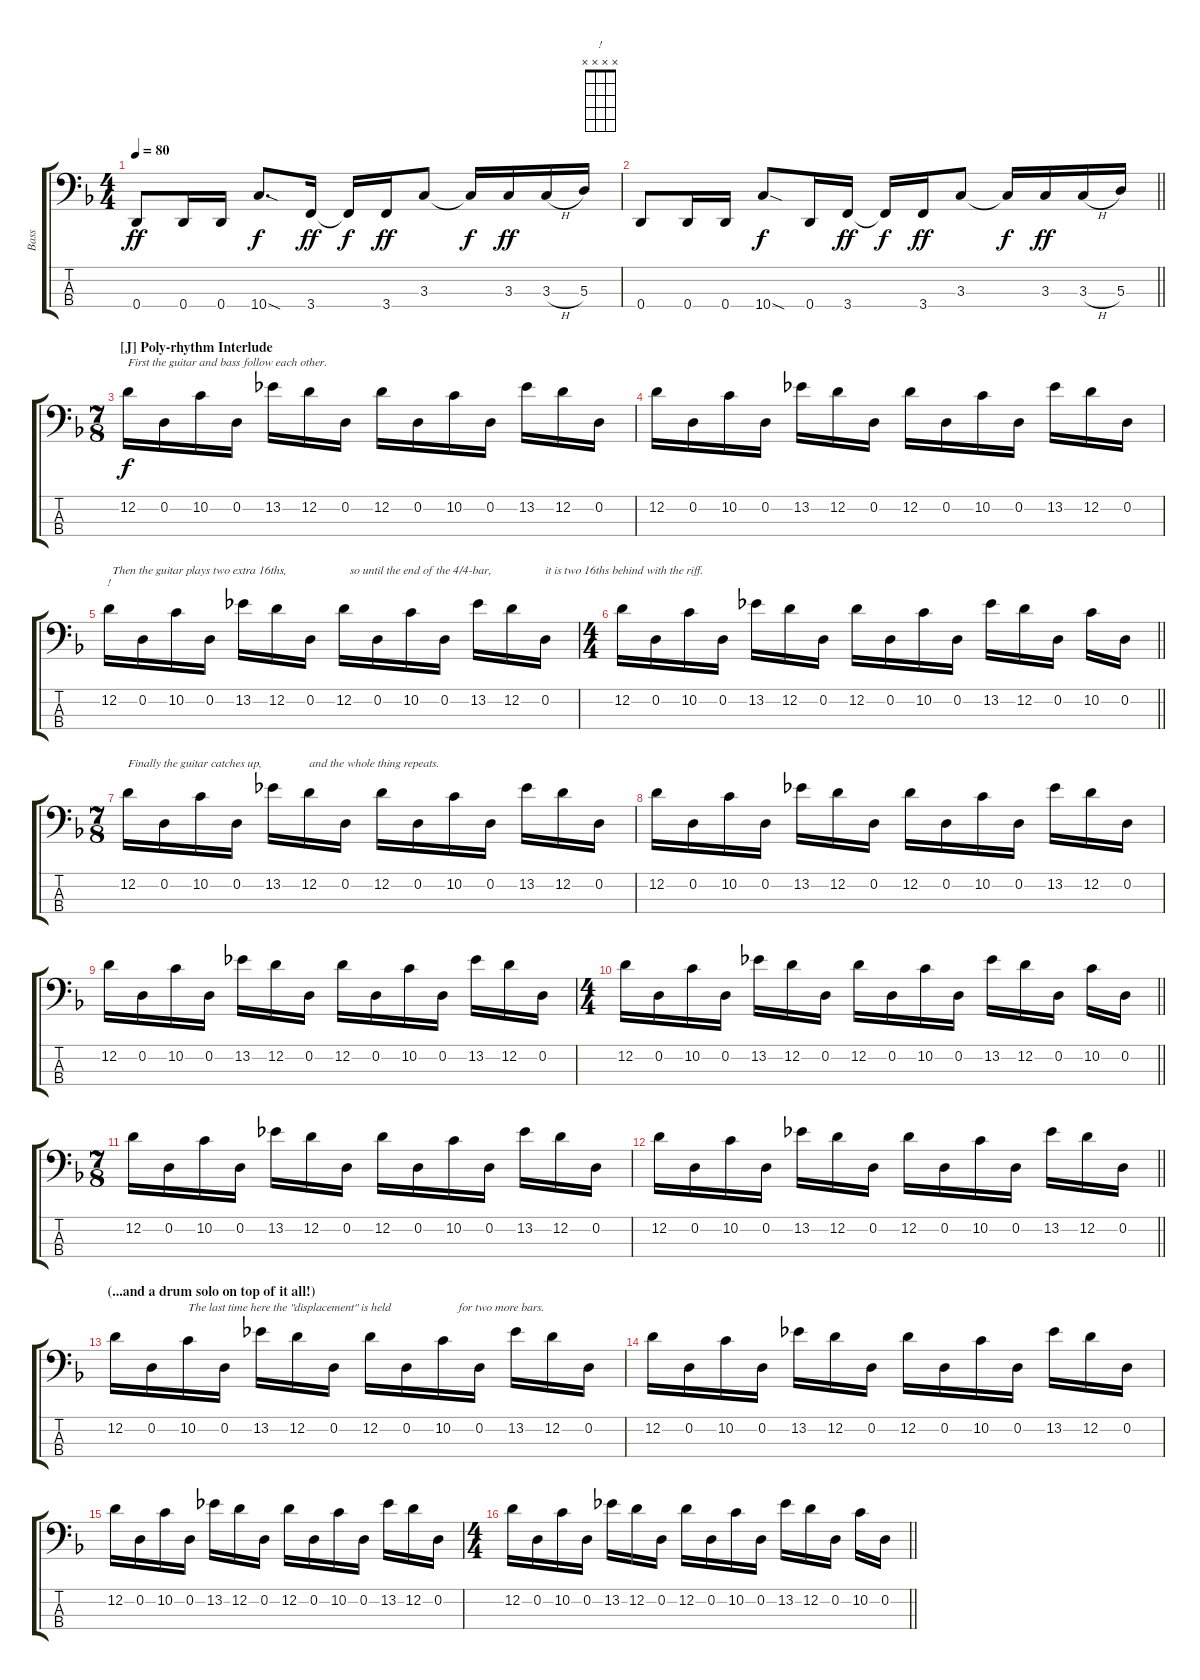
\track ("Bass" "Bass") {instrument electricbasspick}
\staff {score tabs}
\tuning (G2 D2 A1 D1) {hide}
\chord ("!" x x x x)
\ts (4 4)
\tempo 80
\clef f4
\ks dminor
0.4.8{dy ff} 0.4.16 0.4.16 10.4{sod}.8{d dy f} 3.4.16{dy ff} 3.4{t}.16{dy f} 3.4.16{dy ff} 3.3.8 3.3{t}.16{dy f} 3.3.16{dy ff} 3.3{h}.16 5.3.16 |
\barLineRight lightlight
0.4.8 0.4.16 0.4.16 10.4{sod}.8{dy f} 0.4.16 3.4.16{dy ff} 3.4{t}.16{dy f} 3.4.16{dy ff} 3.3.8 3.3{t}.16{dy f} 3.3.16{dy ff} 3.3{h}.16 5.3.16 |
\ts (7 8)
\section ("" "[J] Poly-rhythm Interlude")
12.2.16{txt "First the guitar and bass follow each other." dy f} 0.2.16{beam merge} 10.2.16 0.2.16{beam split} 13.2.16 12.2.16{beam merge} 0.2.16{beam split} 12.2.16{beam merge} 0.2.16 10.2.16{beam merge} 0.2.16{beam split} 13.2.16{beam merge} 12.2.16 0.2.16 |
12.2.16 0.2.16{beam merge} 10.2.16 0.2.16{beam split} 13.2.16 12.2.16{beam merge} 0.2.16{beam split} 12.2.16{beam merge} 0.2.16 10.2.16{beam merge} 0.2.16{beam split} 13.2.16{beam merge} 12.2.16 0.2.16 |
12.2.16{ch "!" txt " Then the guitar plays two extra 16ths,"} 0.2.16{beam merge} 10.2.16 0.2.16{beam split} 13.2.16 12.2.16{beam merge} 0.2.16{beam split} 12.2.16{txt "  so until the end of the 4/4-bar," beam merge} 0.2.16 10.2.16{beam merge} 0.2.16{beam split} 13.2.16{beam merge} 12.2.16 0.2.16{txt "it is two 16ths behind with the riff."} |
\ts (4 4)
\barLineRight lightlight
12.2.16 0.2.16 10.2.16 0.2.16 13.2.16 12.2.16 0.2.16{beam split} 12.2.16{beam merge} 0.2.16 10.2.16 0.2.16{beam split} 13.2.16{beam merge} 12.2.16 0.2.16{beam split} 10.2.16 0.2.16 |
\ts (7 8)
12.2.16{txt "Finally the guitar catches up,"} 0.2.16{beam merge} 10.2.16 0.2.16{beam split} 13.2.16 12.2.16{txt "and the whole thing repeats." beam merge} 0.2.16{beam split} 12.2.16{beam merge} 0.2.16 10.2.16{beam merge} 0.2.16{beam split} 13.2.16{beam merge} 12.2.16 0.2.16 |
12.2.16 0.2.16{beam merge} 10.2.16 0.2.16{beam split} 13.2.16 12.2.16{beam merge} 0.2.16{beam split} 12.2.16{beam merge} 0.2.16 10.2.16{beam merge} 0.2.16{beam split} 13.2.16{beam merge} 12.2.16 0.2.16 |
12.2.16 0.2.16{beam merge} 10.2.16 0.2.16{beam split} 13.2.16 12.2.16{beam merge} 0.2.16{beam split} 12.2.16{beam merge} 0.2.16 10.2.16{beam merge} 0.2.16{beam split} 13.2.16{beam merge} 12.2.16 0.2.16 |
\ts (4 4)
\barLineRight lightlight
12.2.16 0.2.16 10.2.16 0.2.16 13.2.16 12.2.16 0.2.16{beam split} 12.2.16{beam merge} 0.2.16 10.2.16 0.2.16{beam split} 13.2.16{beam merge} 12.2.16 0.2.16{beam split} 10.2.16 0.2.16 |
\ts (7 8)
12.2.16 0.2.16{beam merge} 10.2.16 0.2.16{beam split} 13.2.16 12.2.16{beam merge} 0.2.16{beam split} 12.2.16{beam merge} 0.2.16 10.2.16{beam merge} 0.2.16{beam split} 13.2.16{beam merge} 12.2.16 0.2.16 |
\barLineRight lightlight
12.2.16 0.2.16{beam merge} 10.2.16 0.2.16{beam split} 13.2.16 12.2.16{beam merge} 0.2.16{beam split} 12.2.16{beam merge} 0.2.16 10.2.16{beam merge} 0.2.16{beam split} 13.2.16{beam merge} 12.2.16 0.2.16 |
\section ("" "(...and a drum solo on top of it all!)")
12.2.16 0.2.16{beam merge} 10.2.16{txt "The last time here the \"displacement\" is held"} 0.2.16{beam split} 13.2.16 12.2.16{beam merge} 0.2.16{beam split} 12.2.16{beam merge} 0.2.16 10.2.16{txt "     for two more bars." beam merge} 0.2.16{beam split} 13.2.16{beam merge} 12.2.16 0.2.16 |
12.2.16 0.2.16{beam merge} 10.2.16 0.2.16{beam split} 13.2.16 12.2.16{beam merge} 0.2.16{beam split} 12.2.16{beam merge} 0.2.16 10.2.16{beam merge} 0.2.16{beam split} 13.2.16{beam merge} 12.2.16 0.2.16 |
12.2.16 0.2.16{beam merge} 10.2.16 0.2.16{beam split} 13.2.16 12.2.16{beam merge} 0.2.16{beam split} 12.2.16{beam merge} 0.2.16 10.2.16{beam merge} 0.2.16{beam split} 13.2.16{beam merge} 12.2.16 0.2.16 |
\ts (4 4)
\barLineRight lightlight
12.2.16 0.2.16 10.2.16 0.2.16 13.2.16 12.2.16 0.2.16{beam split} 12.2.16{beam merge} 0.2.16 10.2.16 0.2.16{beam split} 13.2.16{beam merge} 12.2.16 0.2.16{beam split} 10.2.16 0.2.16
